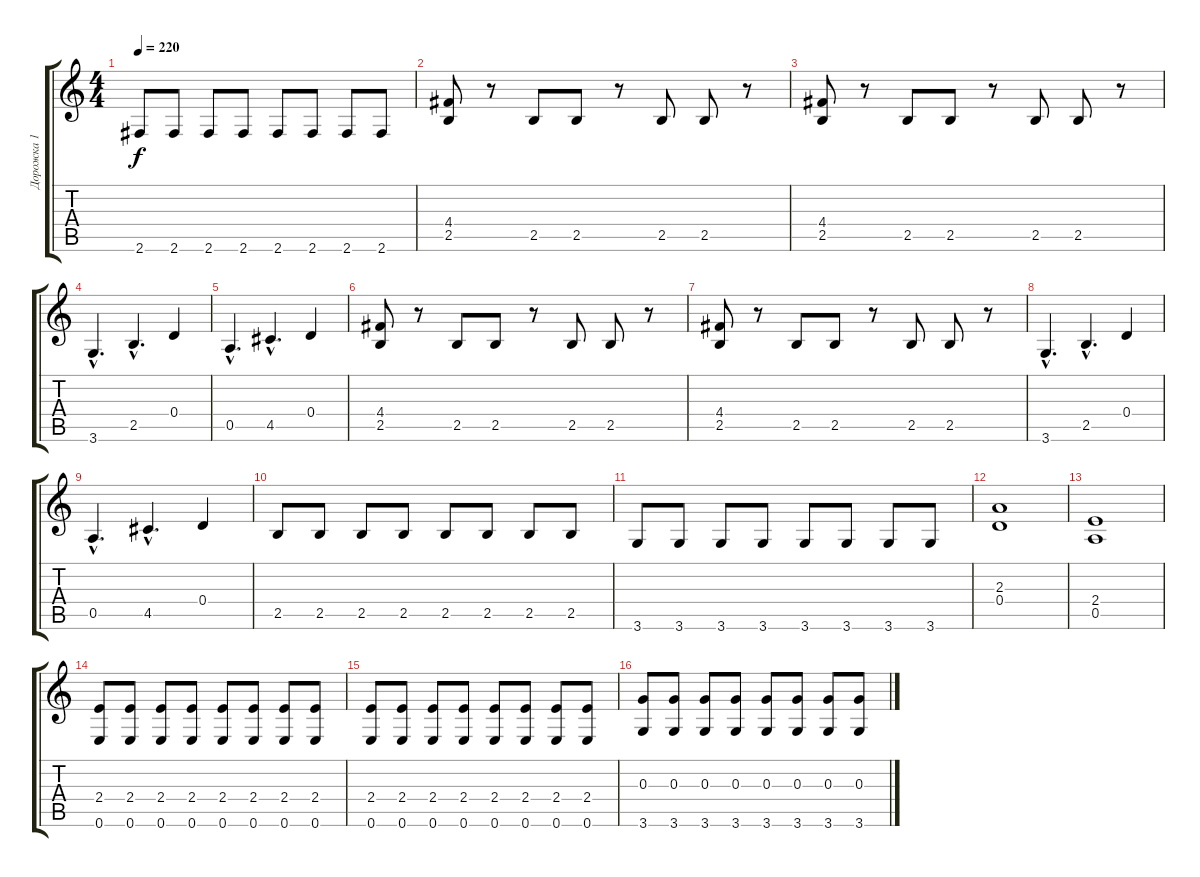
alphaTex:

\track ("Дорожка 1" "Дорожка 1") {instrument distortionguitar}
\staff {score tabs}
\tuning (E4 B3 G3 D3 A2 E2) {hide}
\ts (4 4)
\tempo 220
\clef g2
\ks c
2.6.8{dy f} 2.6.8 2.6.8 2.6.8 2.6.8 2.6.8 2.6.8 2.6.8 |
(4.4 2.5).8 r.8 2.5.8 2.5.8 r.8 2.5.8 2.5.8 r.8 |
(4.4 2.5).8 r.8 2.5.8 2.5.8 r.8 2.5.8 2.5.8 r.8 |
3.6{hac}.4{d} 2.5{hac}.4{d} 0.4.4 |
0.5{hac}.4{d} 4.5{hac}.4{d} 0.4.4 |
(4.4 2.5).8 r.8 2.5.8 2.5.8 r.8 2.5.8 2.5.8 r.8 |
(4.4 2.5).8 r.8 2.5.8 2.5.8 r.8 2.5.8 2.5.8 r.8 |
3.6{hac}.4{d} 2.5{hac}.4{d} 0.4.4 |
0.5{hac}.4{d} 4.5{hac}.4{d} 0.4.4 |
2.5.8 2.5.8 2.5.8 2.5.8 2.5.8 2.5.8 2.5.8 2.5.8 |
3.6.8 3.6.8 3.6.8 3.6.8 3.6.8 3.6.8 3.6.8 3.6.8 |
(2.3 0.4).1 |
(2.4 0.5).1 |
(2.4 0.6).8 (2.4 0.6).8 (2.4 0.6).8 (2.4 0.6).8 (2.4 0.6).8 (2.4 0.6).8 (2.4 0.6).8 (2.4 0.6).8 |
(2.4 0.6).8 (2.4 0.6).8 (2.4 0.6).8 (2.4 0.6).8 (2.4 0.6).8 (2.4 0.6).8 (2.4 0.6).8 (2.4 0.6).8 |
(0.3 3.6).8 (0.3 3.6).8 (0.3 3.6).8 (0.3 3.6).8 (0.3 3.6).8 (0.3 3.6).8 (0.3 3.6).8 (0.3 3.6).8
